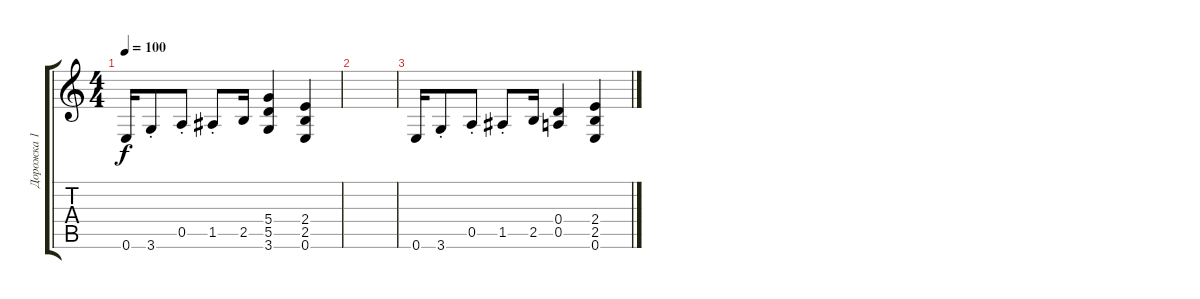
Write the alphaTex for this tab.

\track ("Дорожка 1" "Дорожка 1") {instrument distortionguitar}
\staff {score tabs}
\tuning (E4 B3 G3 D3 A2 E2) {hide}
\ts (4 4)
\tempo 100
\clef g2
\ks c
0.6.16{dy f} 3.6{st}.8 0.5{st}.8 1.5{st}.8 2.5.16 (5.4 5.5 3.6).4 (2.4 2.5 0.6).4 |
|
0.6.16 3.6{st}.8 0.5{st}.8 1.5{st}.8 2.5.16 (0.4 0.5).4 (2.4 2.5 0.6).4
